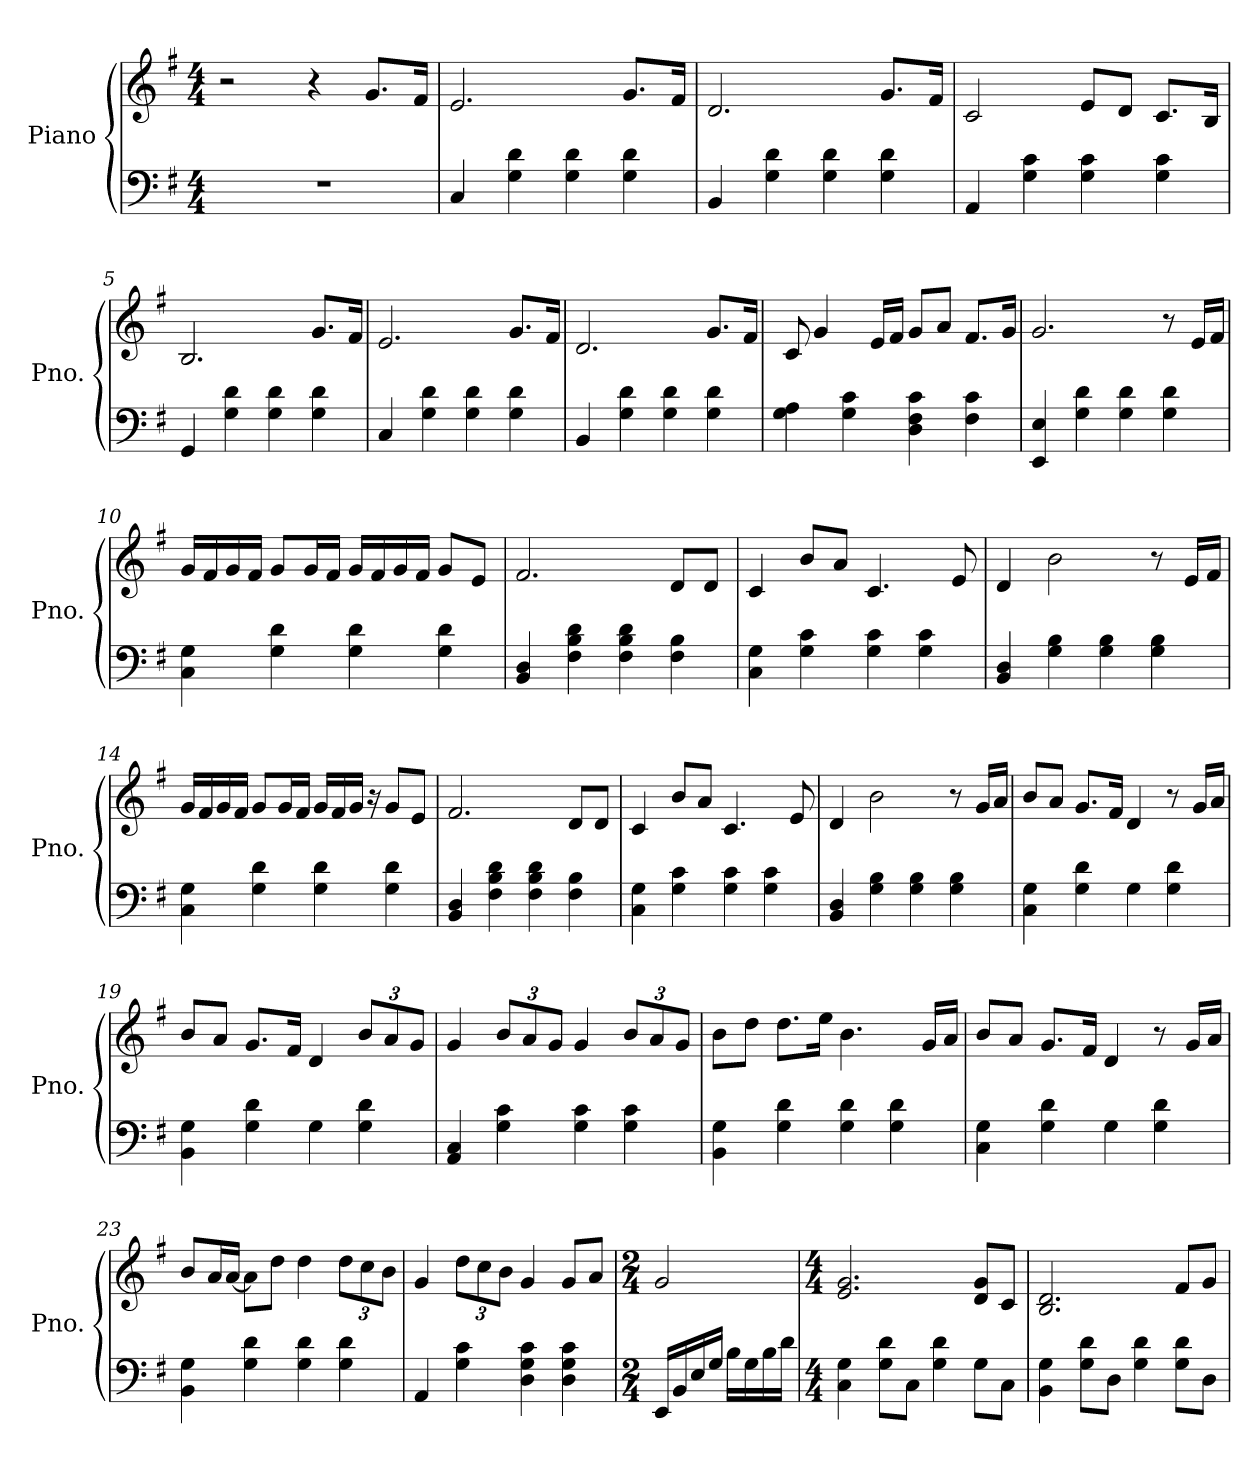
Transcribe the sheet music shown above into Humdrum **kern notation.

**kern	**kern
*part1	*part1
*staff2	*staff1
*I"Piano	*
*I'Pno.	*
*clefF4	*clefG2
*k[f#]	*k[f#]
*M4/4	*M4/4
*MM65	*MM65
=1	=1
1r	2r
.	4r
.	8.g/L
.	16f#/Jk
=2	=2
4C/	2.e/
4G\ 4d\	.
4G\ 4d\	.
4G\ 4d\	8.g/L
.	16f#/Jk
=3	=3
4BB/	2.d/
4G\ 4d\	.
4G\ 4d\	.
4G\ 4d\	8.g/L
.	16f#/Jk
=4	=4
4AA/	2c/
4G\ 4c\	.
4G\ 4c\	8e/L
.	8d/J
4G\ 4c\	8.c/L
.	16B/Jk
=5	=5
4GG/	2.B/
4G\ 4d\	.
4G\ 4d\	.
4G\ 4d\	8.g/L
.	16f#/Jk
=6	=6
4C/	2.e/
4G\ 4d\	.
4G\ 4d\	.
4G\ 4d\	8.g/L
.	16f#/Jk
!!LO:LB:g=z
=7	=7
4BB/	2.d/
4G\ 4d\	.
4G\ 4d\	.
4G\ 4d\	8.g/L
.	16f#/Jk
=8	=8
4G\ 4A\	8c/
.	4g/
4G\ 4c\	.
.	16e/LL
.	16f#/JJ
4D\ 4F#\ 4c\	8g/L
.	8a/J
4F#\ 4c\	8.f#/L
.	16g/Jk
=9	=9
4EE/ 4E/	2.g/
4G\ 4d\	.
4G\ 4d\	.
4G\ 4d\	8r
.	16e/LL
.	16f#/JJ
=10	=10
4C\ 4G\	16g/LL
.	16f#/
.	16g/
.	16f#/JJ
4G\ 4d\	8g/L
.	16g/L
.	16f#/JJ
4G\ 4d\	16g/LL
.	16f#/
.	16g/
.	16f#/JJ
4G\ 4d\	8g/L
.	8e/J
=11	=11
4BB/ 4D/	2.f#/
4F#\ 4B\ 4d\	.
4F#\ 4B\ 4d\	.
4F#\ 4B\	8d/L
.	8d/J
!!LO:LB:g=z
=12	=12
4C\ 4G\	4c/
4G\ 4c\	8b/L
.	8a/J
4G\ 4c\	4.c/
4G\ 4c\	.
.	8e/
=13	=13
4BB/ 4D/	4d/
4G\ 4B\	2b\
4G\ 4B\	.
4G\ 4B\	8r
.	16e/LL
.	16f#/JJ
=14	=14
4C\ 4G\	16g/LL
.	16f#/
.	16g/
.	16f#/JJ
4G\ 4d\	8g/L
.	16g/L
.	16f#/JJ
4G\ 4d\	16g/LL
.	16f#/
.	16g/JJ
.	16r
4G\ 4d\	8g/L
.	8e/J
=15	=15
4BB/ 4D/	2.f#/
4F#\ 4B\ 4d\	.
4F#\ 4B\ 4d\	.
4F#\ 4B\	8d/L
.	8d/J
=16	=16
4C\ 4G\	4c/
4G\ 4c\	8b/L
.	8a/J
4G\ 4c\	4.c/
4G\ 4c\	.
.	8e/
=17	=17
4BB/ 4D/	4d/
4G\ 4B\	2b\
4G\ 4B\	.
4G\ 4B\	8r
.	16g/LL
.	16a/JJ
!!LO:LB:g=z
=18	=18
4C\ 4G\	8b/L
.	8a/J
4G\ 4d\	8.g/L
.	16f#/Jk
4G\	4d/
4G\ 4d\	8r
.	16g/LL
.	16a/JJ
=19	=19
4BB\ 4G\	8b/L
.	8a/J
4G\ 4d\	8.g/L
.	16f#/Jk
4G\	4d/
*	*Xbrackettup
4G\ 4d\	12b/L
.	12a/
.	12g/J
=20	=20
4AA/ 4C/	4g/
4G\ 4c\	12b/L
.	12a/
.	12g/J
4G\ 4c\	4g/
4G\ 4c\	12b/L
.	12a/
.	12g/J
=21	=21
4BB\ 4G\	8b\L
.	8dd\J
4G\ 4d\	8.dd\L
.	16ee\Jk
4G\ 4d\	4.b\
4G\ 4d\	.
.	16g/LL
.	16a/JJ
=22	=22
4C\ 4G\	8b/L
.	8a/J
4G\ 4d\	8.g/L
.	16f#/Jk
4G\	4d/
4G\ 4d\	8r
.	16g/LL
.	16a/JJ
!!LO:LB:g=z
=23	=23
4BB\ 4G\	8b/L
.	16a/L
.	[16a/JJ
4G\ 4d\	8a\L]
.	8dd\J
4G\ 4d\	4dd\
4G\ 4d\	12dd\L
.	12cc\
.	12b\J
=24	=24
4AA/	4g/
4G\ 4c\	12dd\L
.	12cc\
.	12b\J
4D\ 4G\ 4c\	4g/
4D\ 4G\ 4c\	8g/L
.	8a/J
=25	=25
*M2/4	*M2/4
16EE/LL	2g/
16BB/	.
16E/	.
16G/JJ	.
16B\LL	.
16G\	.
16B\	.
16d\JJ	.
=26	=26
*M4/4	*M4/4
4C\ 4G\	2.e/ 2.g/
8G\ 8d\L	.
8C\J	.
4G\ 4d\	.
8G\L	8d/ 8g/L
8C\J	8c/J
=27	=27
4BB\ 4G\	2.B/ 2.d/
8G\ 8d\L	.
8D\J	.
4G\ 4d\	.
8G\ 8d\L	8f#/L
8D\J	8g/J
=	=
*-	*-
